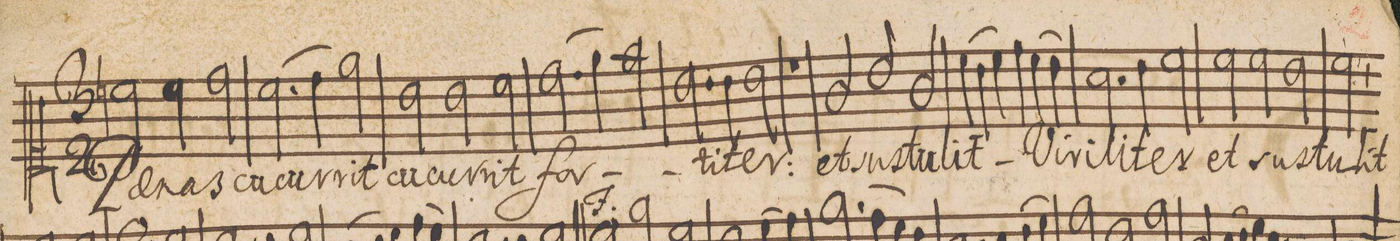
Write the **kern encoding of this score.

**kern	**text	**dynam
*I"Canto.	*	*
*clefC1	*	*
*k[]	*	*
*met(C|)	*	*
*M2/2	*	*
*M3/2	*	*
2ccn\	Poe-	.
2cc\	-nas	.
2dd\	cu-	.
=92	=92	=92
(2.cc\	-cur-	.
4dd\	.	.
2ee\)	-rit	.
=93	=93	=93
2b\	cu-	.
2b\	-cur-	.
2cc\	-rit	.
=94	=94	=94
(2.dd\	for-	.
4ee\	.	.
2ff\)	.	.
=95	=95	=95
2.b\	.	.
4b\	-ti-	.
2b\	-ter:	.
=96	=96	=96
1.rdd	.	.
=97	=97	=97
2g/	et	.
2b/	sus-	.
2g/	-tu-	.
=98	=98	=98
(4cc\	-lit	.
4b\	.	.
4cc\)	.	.
(4dd\	Vi-	.
4cc\	.	.
4b\)	.	.
=99	=99	=99
2.a\	ri-	.
4b\	-li-	.
2cc\	-ter	.
=100	=100	=100
2cc\	et	.
2cc\	sus-	.
2b\	-tu-	.
=101	=101	=101
2cc\,<	-lit	.
*-	*-	*-
